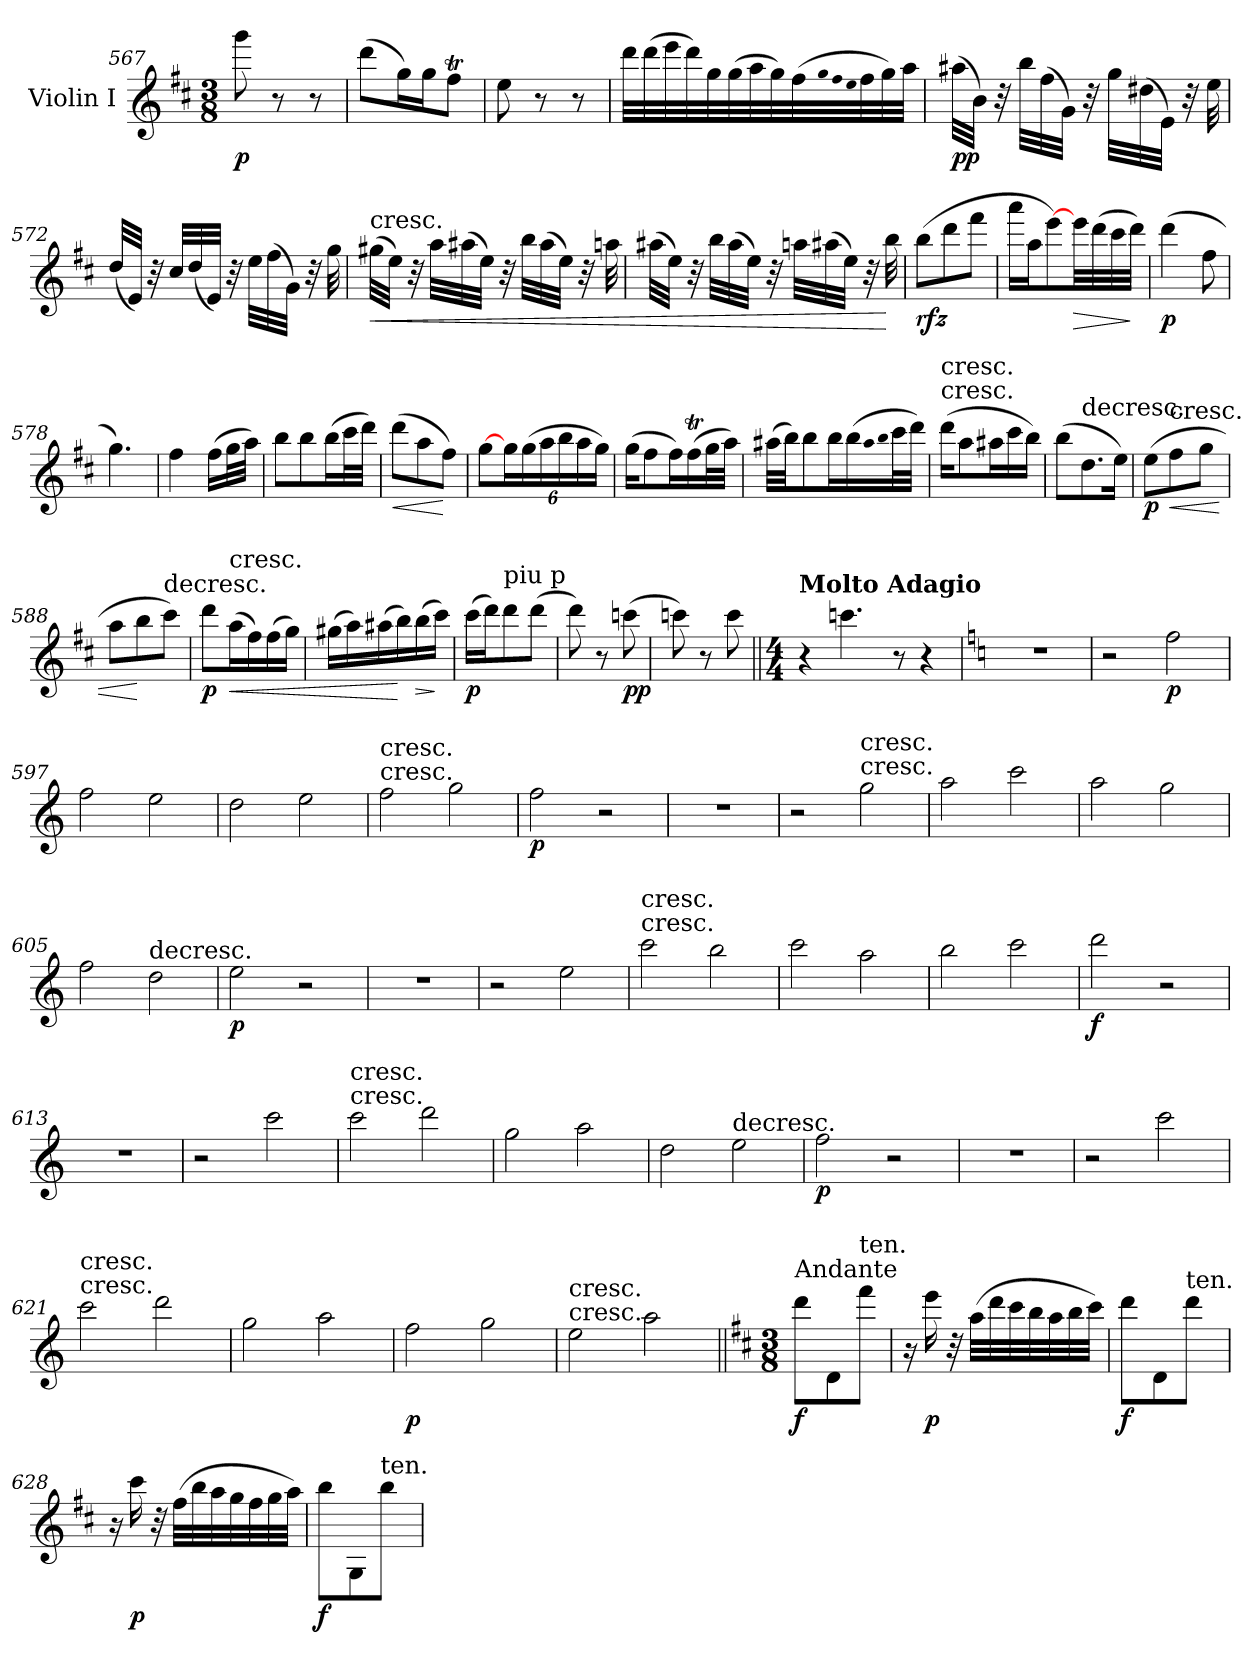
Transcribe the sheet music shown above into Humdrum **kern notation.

**kern	**dynam
*part1	*part1
*staff1	*staff1
*I"Violin I	*
*I'Vln	*
*clefG2	*
*k[f#c#]	*
*D:	*
*M3/8	*
=567	=567
8ggg	p
8r	.
8r	.
=568	=568
(8ddd\L	.
16gg\L)	.
16gg\J	.
8ff#t\J	.
=569	=569
8ee	.
8r	.
8r	.
=570	=570
32ddd\LLL	.
(32ddd\	.
32eee\	.
32ddd\)	.
32gg\	.
(32gg\	.
32aa\	.
32gg\)	.
(32ff#\	.
qqgg	.
qqff#	.
qqee	.
32ff#\	.
32gg\)	.
32aa\JJJ	.
=571	=571
(32aa#X\LLL	pp
32b\JJJ)	.
32r	.
32bb\LLL	.
(32ff#\	.
32g\JJJ)	.
32r	.
32gg\LLL	.
(32dd#X\	.
32e\JJJ)	.
32r	.
32ee	.
=572	=572
(32dd/LLL	.
32e/JJJ)	.
32r	.
32cc#/LLL	.
(32dd/	.
32e/JJJ)	.
32r	.
32ee\LLL	.
(32ff#\	.
32g\JJJ)	.
32r	.
32gg	.
=573	=573
!LO:TX:a:t=cresc.	!
!	!LO:HP:b
(32gg#X\LLL	<
32ee\JJJ)	.
32r	.
32aa\LLL	.
(32aa#X\	.
32ee\JJJ)	.
32r	.
32bb\LLL	.
(32aa#\	.
32ee\JJJ)	.
32r	.
32aan	.
=574	=574
(32aa#X\LLL	.
32ee\JJJ)	.
32r	.
32bb\LLL	.
(32aa#\	.
32ee\JJJ)	.
32r	.
32aan\LLL	.
(32aa#X\	.
32ee\JJJ)	.
32r	.
32bb	[
=575	=575
(8bb\L	rfz
8ddd\	.
8fff#\J	.
=576	=576
16aaa\LL	.
16aa\J	.
[8eee\)	.
!	!LO:HP:b
32eee\LL	>
(32ddd\	.
32ccc#\	.
32ddd\JJJ)	]
=577	=577
(4ddd	p
8ff#	.
=578	=578
4.gg)	.
=579	=579
4ff#	.
(16ff#\LL	.
32gg\L	.
32aa\JJJ)	.
=580	=580
8bb\L	.
8bb\	.
(16bb\L	.
32ccc#\L	.
32ddd\JJJ)	.
=581	=581
!	!LO:HP:b
(8ddd\L	<
8aa\	.
8ff#\J)	[
=582	=582
[8gg\L	.
24gg\L	.
(24gg\	.
24aa\	.
24bb\	.
24aa\	.
24gg\JJ)	.
=583	=583
(16gg\KL	.
8ff#\	.
16ff#\L)	.
(16ff#t\	.
32gg\L	.
32aa\JJJ)	.
=584	=584
(32aa#X\LLL	.
32bb\JJ)	.
8bb\	.
16bb\L	.
(16bb\	.
qqaa#	.
qqbb	.
32ccc#\L	.
32ddd\JJJ)	.
=585	=585
!LO:TX:t=cresc.	!
!LO:TX:a:t=cresc.	!
(16ddd\KL	.
8aa\	.
16aa#X\L	.
16ccc#\	.
16bb\JJ)	.
=586	=586
(8bb\L	.
!LO:TX:t=decresc.	!
8.dd\	.
16ee\Jk)	.
=587	=587
(8ee\L	p
!LO:TX:a:t=cresc.	!
!	!LO:HP:b
8ff#\	<
8gg\J	.
=588	=588
8aa\L	.
8bb\	[
!LO:TX:t=decresc.	!
8ccc#\J)	.
=589	=589
8ddd\L	p
!LO:TX:a:t=cresc.	!
!	!LO:HP:b
(16aa\L	<
16ff#\)	.
(16ff#\	.
16gg\JJ)	.
=590	=590
(16gg#X\LL	.
16aa\)	.
(16aa#X\	.
16bb\)	[
!	!LO:HP:b
(16bb\	>
16ccc#\JJ)	]
=591	=591
(16ccc#\LL	p
16ddd\J)	.
!LO:TX:a:t=piu p	!
8ddd\	.
(8ddd\J	.
=592	=592
8ddd)	.
8r	.
(8cccn	pp
=593	=593
8cccn)	.
8r	.
8ccc	.
=594||	=594||
*M4/4	*
!LO:TX:a:B:t=Molto Adagio	!
4r	.
4.cccn	.
8r	.
4r	.
=595	=595
*k[]	*
*C:	*
1r	.
=596	=596
2r	.
2ff	p
=597	=597
2ff	.
2ee	.
=598	=598
2dd	.
2ee	.
=599	=599
!LO:TX:t=cresc.	!
!LO:TX:a:t=cresc.	!
2ff	.
2gg	.
=600	=600
2ff	p
2r	.
=601	=601
1r	.
=602	=602
2r	.
!LO:TX:t=cresc.	!
!LO:TX:a:t=cresc.	!
2gg	.
=603	=603
2aa	.
2ccc	.
=604	=604
2aa	.
2gg	.
=605	=605
2ff	.
!LO:TX:t=decresc.	!
2dd	.
=606	=606
2ee	p
2r	.
=607	=607
1r	.
=608	=608
2r	.
2ee	.
=609	=609
!LO:TX:t=cresc.	!
!LO:TX:a:t=cresc.	!
2ccc	.
2bb	.
=610	=610
2ccc	.
2aa	.
=611	=611
2bb	.
2ccc	.
=612	=612
2ddd	f
2r	.
=613	=613
1r	.
=614	=614
2r	.
2ccc	.
=615	=615
!LO:TX:t=cresc.	!
!LO:TX:a:t=cresc.	!
2ccc	.
2ddd	.
=616	=616
2gg	.
2aa	.
=617	=617
2dd	.
!LO:TX:t=decresc.	!
2ee	.
=618	=618
2ff	p
2r	.
=619	=619
1r	.
=620	=620
2r	.
2ccc	.
=621	=621
!LO:TX:t=cresc.	!
!LO:TX:a:t=cresc.	!
2ccc	.
2ddd	.
=622	=622
2gg	.
2aa	.
=623	=623
2ff	p
2gg	.
=624	=624
!LO:TX:t=cresc.	!
!LO:TX:a:t=cresc.	!
2ee	.
2aa	.
=625||	=625||
*k[f#c#]	*
*D:	*
*M3/8	*
!LO:TX:a:t=Andante	!
8ddd\L	f
8d\	.
!LO:TX:a:t=ten.	!
8fff#\J	.
=626	=626
16r	.
16eee	p
32r	.
(32aa\LLL	.
32ddd\	.
32ccc#\	.
32bb\	.
32aa\	.
32bb\	.
32ccc#\JJJ)	.
=627	=627
8ddd\L	f
8d\	.
!LO:TX:a:t=ten.	!
8ddd\J	.
=628	=628
16r	.
16ccc#	p
32r	.
(32ff#\LLL	.
32bb\	.
32aa\	.
32gg\	.
32ff#\	.
32gg\	.
32aa\JJJ)	.
=629	=629
8bb\L	f
8G\	.
!LO:TX:a:t=ten.	!
8bb\J	.
=	=
*-	*-
